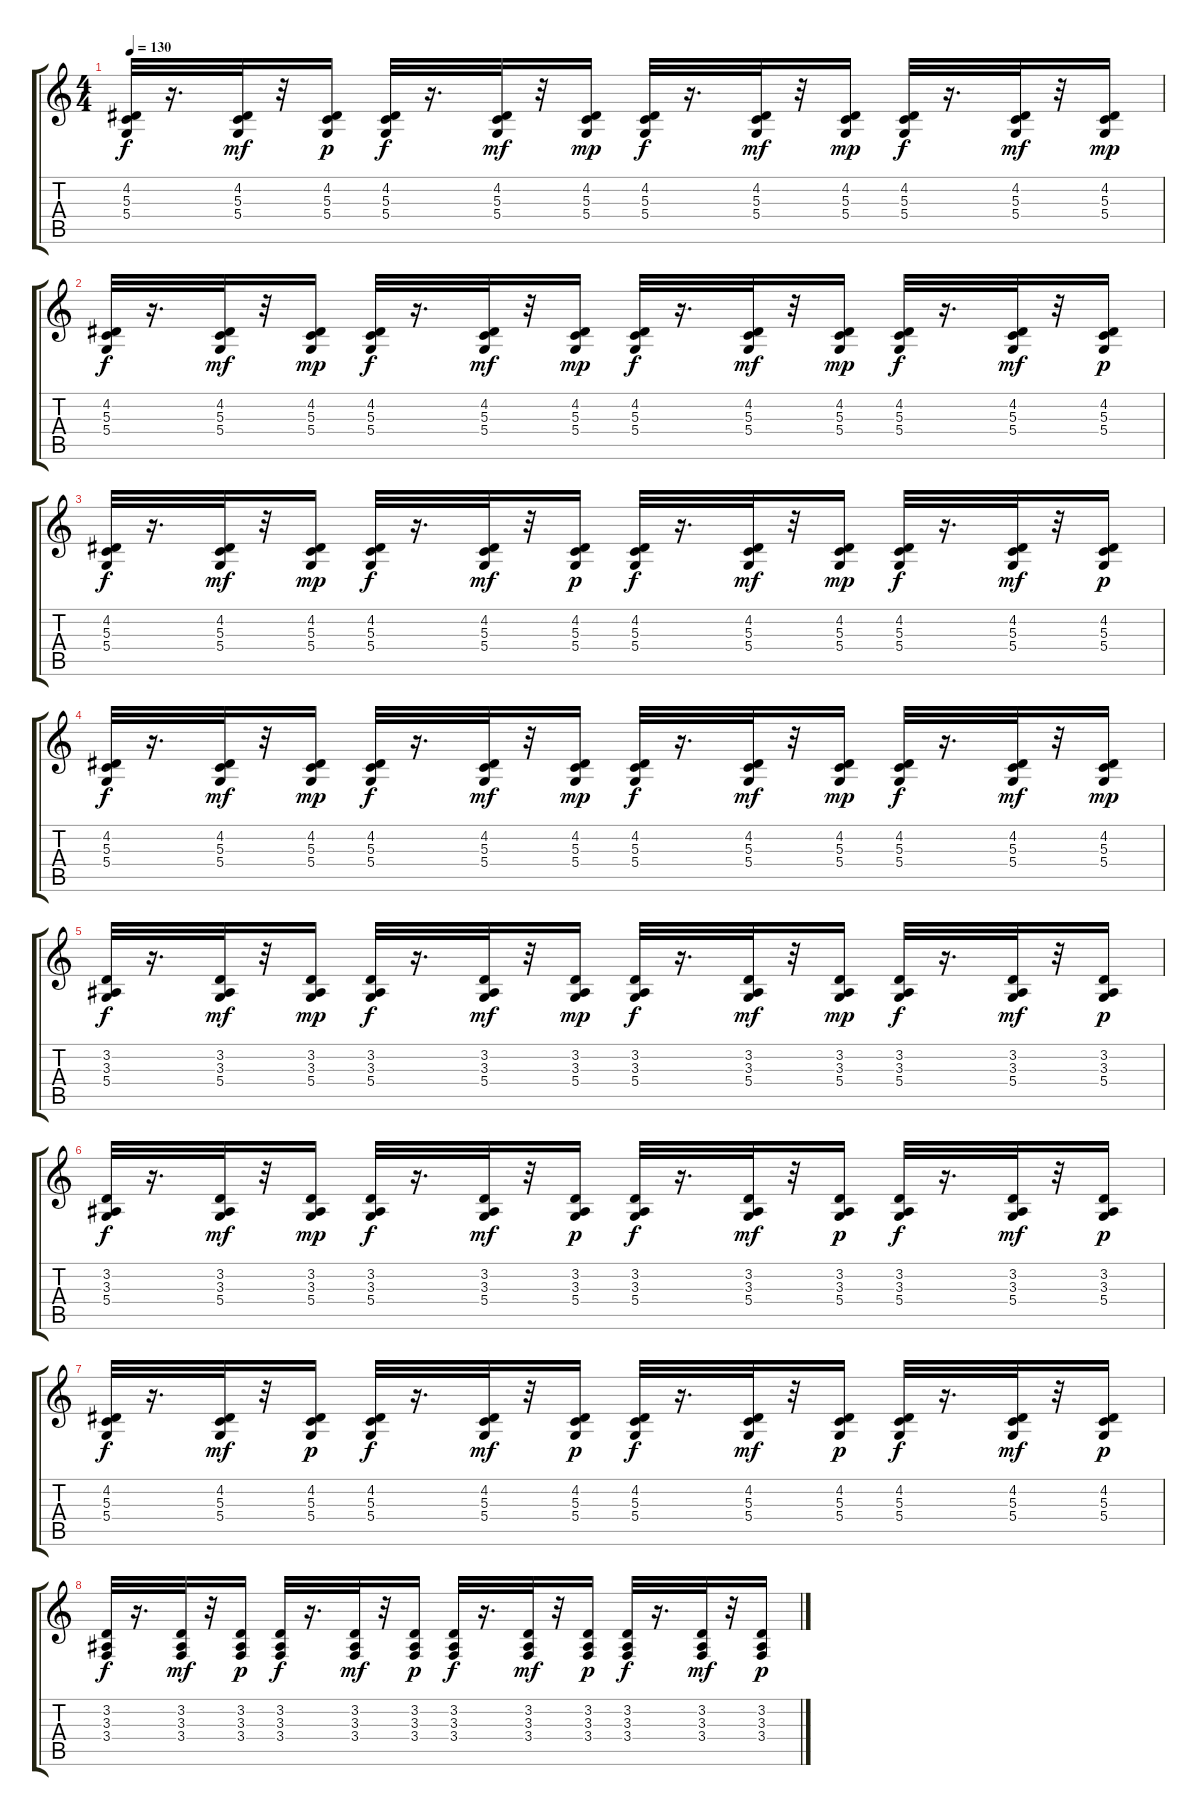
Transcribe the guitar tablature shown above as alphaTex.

\track "" {instrument lead2sawtooth}
\staff {score tabs}
\tuning (E4 B3 G3 D3 A2 E2) {hide}
\ts (4 4)
\tempo 130
\clef g2
\ks c
(4.2 5.3 5.4).32{dy f balance 0} r.16{d} (4.2 5.3 5.4).32{dy mf balance 2} r.32 (4.2 5.3 5.4).16{dy p balance 3} (4.2 5.3 5.4).32{dy f balance 4} r.16{d} (4.2 5.3 5.4).32{dy mf balance 6} r.32 (4.2 5.3 5.4).16{dy mp balance 7} (4.2 5.3 5.4).32{dy f balance 8} r.16{d} (4.2 5.3 5.4).32{dy mf balance 10} r.32 (4.2 5.3 5.4).16{dy mp balance 11} (4.2 5.3 5.4).32{dy f balance 12} r.16{d} (4.2 5.3 5.4).32{dy mf balance 14} r.32 (4.2 5.3 5.4).16{dy mp balance 15} |
(4.2 5.3 5.4).32{dy f balance 16} r.16{d} (4.2 5.3 5.4).32{dy mf balance 14} r.32 (4.2 5.3 5.4).16{dy mp balance 13} (4.2 5.3 5.4).32{dy f balance 12} r.16{d} (4.2 5.3 5.4).32{dy mf balance 10} r.32 (4.2 5.3 5.4).16{dy mp balance 9} (4.2 5.3 5.4).32{dy f balance 8} r.16{d} (4.2 5.3 5.4).32{dy mf balance 6} r.32 (4.2 5.3 5.4).16{dy mp balance 5} (4.2 5.3 5.4).32{dy f balance 4} r.16{d} (4.2 5.3 5.4).32{dy mf balance 2} r.32 (4.2 5.3 5.4).16{dy p balance 1} |
(4.2 5.3 5.4).32{dy f balance 0} r.16{d} (4.2 5.3 5.4).32{dy mf balance 2} r.32 (4.2 5.3 5.4).16{dy mp balance 3} (4.2 5.3 5.4).32{dy f balance 4} r.16{d} (4.2 5.3 5.4).32{dy mf balance 6} r.32 (4.2 5.3 5.4).16{dy p balance 7} (4.2 5.3 5.4).32{dy f balance 8} r.16{d} (4.2 5.3 5.4).32{dy mf balance 10} r.32 (4.2 5.3 5.4).16{dy mp balance 11} (4.2 5.3 5.4).32{dy f balance 12} r.16{d} (4.2 5.3 5.4).32{dy mf balance 14} r.32 (4.2 5.3 5.4).16{dy p balance 15} |
(4.2 5.3 5.4).32{dy f balance 16} r.16{d} (4.2 5.3 5.4).32{dy mf balance 14} r.32 (4.2 5.3 5.4).16{dy mp balance 13} (4.2 5.3 5.4).32{dy f balance 12} r.16{d} (4.2 5.3 5.4).32{dy mf balance 10} r.32 (4.2 5.3 5.4).16{dy mp balance 9} (4.2 5.3 5.4).32{dy f balance 8} r.16{d} (4.2 5.3 5.4).32{dy mf balance 6} r.32 (4.2 5.3 5.4).16{dy mp balance 5} (4.2 5.3 5.4).32{dy f balance 4} r.16{d} (4.2 5.3 5.4).32{dy mf balance 2} r.32 (4.2 5.3 5.4).16{dy mp balance 1} |
(3.2 3.3 5.4).32{dy f balance 0} r.16{d} (3.2 3.3 5.4).32{dy mf balance 2} r.32 (3.2 3.3 5.4).16{dy mp balance 3} (3.2 3.3 5.4).32{dy f balance 4} r.16{d} (3.2 3.3 5.4).32{dy mf balance 6} r.32 (3.2 3.3 5.4).16{dy mp balance 7} (3.2 3.3 5.4).32{dy f balance 8} r.16{d} (3.2 3.3 5.4).32{dy mf balance 10} r.32 (3.2 3.3 5.4).16{dy mp balance 11} (3.2 3.3 5.4).32{dy f balance 12} r.16{d} (3.2 3.3 5.4).32{dy mf balance 14} r.32 (3.2 3.3 5.4).16{dy p balance 15} |
(3.2 3.3 5.4).32{dy f balance 16} r.16{d} (3.2 3.3 5.4).32{dy mf balance 14} r.32 (3.2 3.3 5.4).16{dy mp balance 13} (3.2 3.3 5.4).32{dy f balance 12} r.16{d} (3.2 3.3 5.4).32{dy mf balance 10} r.32 (3.2 3.3 5.4).16{dy p balance 9} (3.2 3.3 5.4).32{dy f balance 8} r.16{d} (3.2 3.3 5.4).32{dy mf balance 6} r.32 (3.2 3.3 5.4).16{dy p balance 5} (3.2 3.3 5.4).32{dy f balance 4} r.16{d} (3.2 3.3 5.4).32{dy mf balance 2} r.32 (3.2 3.3 5.4).16{dy p balance 1} |
(4.2 5.3 5.4).32{dy f balance 0} r.16{d} (4.2 5.3 5.4).32{dy mf balance 2} r.32 (4.2 5.3 5.4).16{dy p balance 3} (4.2 5.3 5.4).32{dy f balance 4} r.16{d} (4.2 5.3 5.4).32{dy mf balance 6} r.32 (4.2 5.3 5.4).16{dy p balance 7} (4.2 5.3 5.4).32{dy f balance 8} r.16{d} (4.2 5.3 5.4).32{dy mf balance 10} r.32 (4.2 5.3 5.4).16{dy p balance 11} (4.2 5.3 5.4).32{dy f balance 12} r.16{d} (4.2 5.3 5.4).32{dy mf balance 14} r.32 (4.2 5.3 5.4).16{dy p balance 15} |
(3.2 3.3 3.4).32{dy f balance 16} r.16{d} (3.2 3.3 3.4).32{dy mf balance 14} r.32 (3.2 3.3 3.4).16{dy p balance 13} (3.2 3.3 3.4).32{dy f balance 12} r.16{d} (3.2 3.3 3.4).32{dy mf balance 10} r.32 (3.2 3.3 3.4).16{dy p balance 9} (3.2 3.3 3.4).32{dy f balance 8} r.16{d} (3.2 3.3 3.4).32{dy mf balance 6} r.32 (3.2 3.3 3.4).16{dy p balance 5} (3.2 3.3 3.4).32{dy f balance 4} r.16{d} (3.2 3.3 3.4).32{dy mf balance 2} r.32 (3.2 3.3 3.4).16{dy p balance 1}
